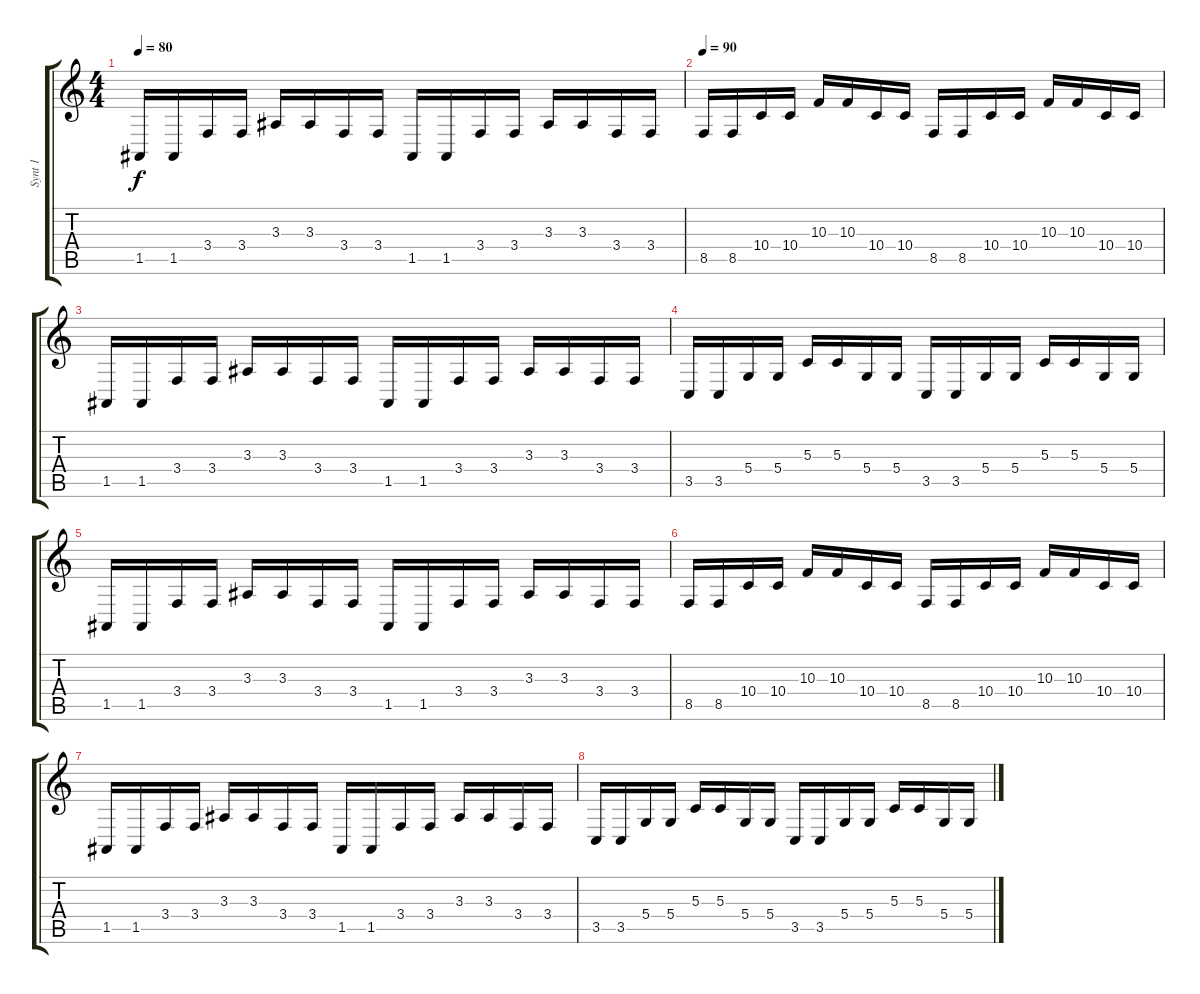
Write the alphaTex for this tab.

\track ("Synt 1" "Synt 1") {instrument englishhorn}
\staff {score tabs}
\tuning (E4 B3 G3 D3 A2 E2) {hide}
\ts (4 4)
\tempo 80
\clef g2
\ks c
1.5.16{dy f} 1.5.16 3.4.16 3.4.16 3.3.16 3.3.16 3.4.16 3.4.16 1.5.16 1.5.16 3.4.16 3.4.16 3.3.16 3.3.16 3.4.16 3.4.16 |
\tempo 90
8.5.16 8.5.16 10.4.16 10.4.16 10.3.16 10.3.16 10.4.16 10.4.16 8.5.16 8.5.16 10.4.16 10.4.16 10.3.16 10.3.16 10.4.16 10.4.16 |
1.5.16 1.5.16 3.4.16 3.4.16 3.3.16 3.3.16 3.4.16 3.4.16 1.5.16 1.5.16 3.4.16 3.4.16 3.3.16 3.3.16 3.4.16 3.4.16 |
3.5.16 3.5.16 5.4.16 5.4.16 5.3.16 5.3.16 5.4.16 5.4.16 3.5.16 3.5.16 5.4.16 5.4.16 5.3.16 5.3.16 5.4.16 5.4.16 |
1.5.16 1.5.16 3.4.16 3.4.16 3.3.16 3.3.16 3.4.16 3.4.16 1.5.16 1.5.16 3.4.16 3.4.16 3.3.16 3.3.16 3.4.16 3.4.16 |
8.5.16 8.5.16 10.4.16 10.4.16 10.3.16 10.3.16 10.4.16 10.4.16 8.5.16 8.5.16 10.4.16 10.4.16 10.3.16 10.3.16 10.4.16 10.4.16 |
1.5.16 1.5.16 3.4.16 3.4.16 3.3.16 3.3.16 3.4.16 3.4.16 1.5.16 1.5.16 3.4.16 3.4.16 3.3.16 3.3.16 3.4.16 3.4.16 |
3.5.16 3.5.16 5.4.16 5.4.16 5.3.16 5.3.16 5.4.16 5.4.16 3.5.16 3.5.16 5.4.16 5.4.16 5.3.16 5.3.16 5.4.16 5.4.16
